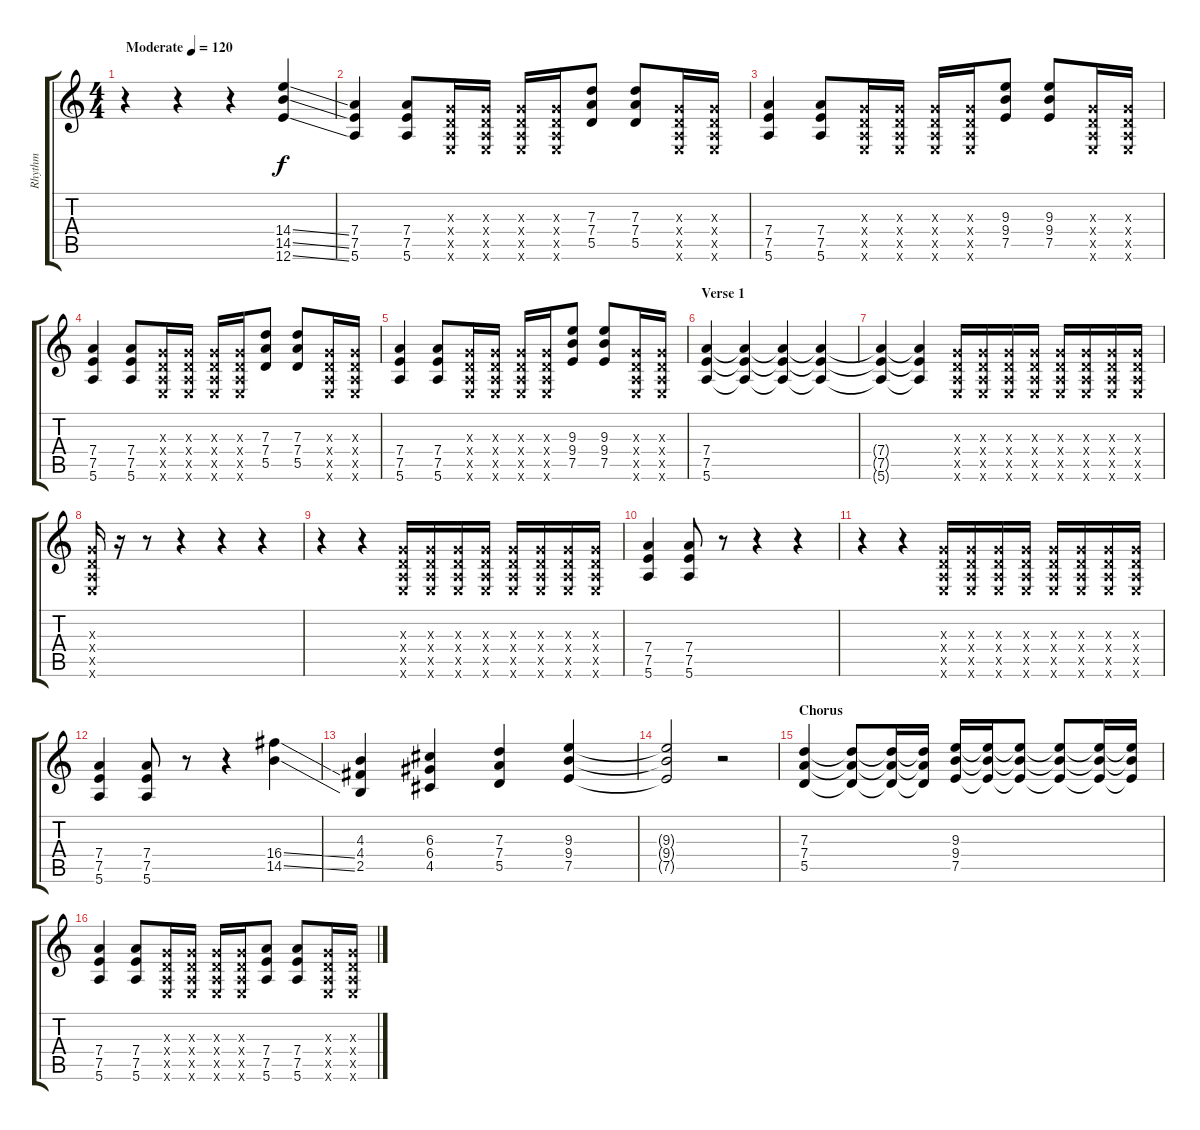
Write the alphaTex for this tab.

\track ("Rhythm" "Rhythm") {instrument distortionguitar}
\staff {score tabs}
\tuning (E4 B3 G3 D3 A2 E2) {hide}
\ts (4 4)
\tempo (120 "Moderate")
\clef g2
\ks c
r.4{dy f instrument distortionguitar} r.4 r.4 (14.4{ss} 14.5{ss} 12.6{ss}).4 |
(7.4 7.5 5.6).4 (7.4 7.5 5.6).8 (0.3{x} 0.4{x} 0.5{x} 0.6{x}).16 (0.3{x} 0.4{x} 0.5{x} 0.6{x}).16 (0.3{x} 0.4{x} 0.5{x} 0.6{x}).16 (0.3{x} 0.4{x} 0.5{x} 0.6{x}).16 (7.3 7.4 5.5).8 (7.3 7.4 5.5).8 (0.3{x} 0.4{x} 0.5{x} 0.6{x}).16 (0.3{x} 0.4{x} 0.5{x} 0.6{x}).16 |
(7.4 7.5 5.6).4 (7.4 7.5 5.6).8 (0.3{x} 0.4{x} 0.5{x} 0.6{x}).16 (0.3{x} 0.4{x} 0.5{x} 0.6{x}).16 (0.3{x} 0.4{x} 0.5{x} 0.6{x}).16 (0.3{x} 0.4{x} 0.5{x} 0.6{x}).16 (9.3 9.4 7.5).8 (9.3 9.4 7.5).8 (0.3{x} 0.4{x} 0.5{x} 0.6{x}).16 (0.3{x} 0.4{x} 0.5{x} 0.6{x}).16 |
(7.4 7.5 5.6).4 (7.4 7.5 5.6).8 (0.3{x} 0.4{x} 0.5{x} 0.6{x}).16 (0.3{x} 0.4{x} 0.5{x} 0.6{x}).16 (0.3{x} 0.4{x} 0.5{x} 0.6{x}).16 (0.3{x} 0.4{x} 0.5{x} 0.6{x}).16 (7.3 7.4 5.5).8 (7.3 7.4 5.5).8 (0.3{x} 0.4{x} 0.5{x} 0.6{x}).16 (0.3{x} 0.4{x} 0.5{x} 0.6{x}).16 |
(7.4 7.5 5.6).4 (7.4 7.5 5.6).8 (0.3{x} 0.4{x} 0.5{x} 0.6{x}).16 (0.3{x} 0.4{x} 0.5{x} 0.6{x}).16 (0.3{x} 0.4{x} 0.5{x} 0.6{x}).16 (0.3{x} 0.4{x} 0.5{x} 0.6{x}).16 (9.3 9.4 7.5).8 (9.3 9.4 7.5).8 (0.3{x} 0.4{x} 0.5{x} 0.6{x}).16 (0.3{x} 0.4{x} 0.5{x} 0.6{x}).16 |
\section ("" "Verse 1")
(7.4 7.5 5.6).4 (7.4{t} 7.5{t} 5.6{t}).4 (7.4{t} 7.5{t} 5.6{t}).4 (7.4{t} 7.5{t} 5.6{t}).4 |
(7.4{t} 7.5{t} 5.6{t}).4 (7.4{t} 7.5{t} 5.6{t}).4 (0.3{x} 0.4{x} 0.5{x} 0.6{x}).16 (0.3{x} 0.4{x} 0.5{x} 0.6{x}).16 (0.3{x} 0.4{x} 0.5{x} 0.6{x}).16 (0.3{x} 0.4{x} 0.5{x} 0.6{x}).16 (0.3{x} 0.4{x} 0.5{x} 0.6{x}).16 (0.3{x} 0.4{x} 0.5{x} 0.6{x}).16 (0.3{x} 0.4{x} 0.5{x} 0.6{x}).16 (0.3{x} 0.4{x} 0.5{x} 0.6{x}).16 |
(0.3{x} 0.4{x} 0.5{x} 0.6{x}).16 r.16 r.8 r.4 r.4 r.4 |
r.4 r.4 (0.3{x} 0.4{x} 0.5{x} 0.6{x}).16 (0.3{x} 0.4{x} 0.5{x} 0.6{x}).16 (0.3{x} 0.4{x} 0.5{x} 0.6{x}).16 (0.3{x} 0.4{x} 0.5{x} 0.6{x}).16 (0.3{x} 0.4{x} 0.5{x} 0.6{x}).16 (0.3{x} 0.4{x} 0.5{x} 0.6{x}).16 (0.3{x} 0.4{x} 0.5{x} 0.6{x}).16 (0.3{x} 0.4{x} 0.5{x} 0.6{x}).16 |
(7.4 7.5 5.6).4 (7.4 7.5 5.6).8 r.8 r.4 r.4 |
r.4 r.4 (0.3{x} 0.4{x} 0.5{x} 0.6{x}).16 (0.3{x} 0.4{x} 0.5{x} 0.6{x}).16 (0.3{x} 0.4{x} 0.5{x} 0.6{x}).16 (0.3{x} 0.4{x} 0.5{x} 0.6{x}).16 (0.3{x} 0.4{x} 0.5{x} 0.6{x}).16 (0.3{x} 0.4{x} 0.5{x} 0.6{x}).16 (0.3{x} 0.4{x} 0.5{x} 0.6{x}).16 (0.3{x} 0.4{x} 0.5{x} 0.6{x}).16 |
(7.4 7.5 5.6).4 (7.4 7.5 5.6).8 r.8 r.4 (16.4{ss} 14.5{ss}).4 |
(4.3 4.4 2.5).4 (6.3 6.4 4.5).4 (7.3 7.4 5.5).4 (9.3 9.4 7.5).4 |
(9.3{t} 9.4{t} 7.5{t}).2 r.2 |
\section ("" "Chorus")
(7.3 7.4 5.5).4 (7.3{t} 7.4{t} 5.5{t}).8 (7.3{t} 7.4{t} 5.5{t}).16 (7.3{t} 7.4{t} 5.5{t}).16 (9.3 9.4 7.5).16 (9.3{t} 9.4{t} 7.5{t}).16 (9.3{t} 9.4{t} 7.5{t}).8 (9.3{t} 9.4{t} 7.5{t}).8 (9.3{t} 9.4{t} 7.5{t}).16 (9.3{t} 9.4{t} 7.5{t}).16 |
(7.4 7.5 5.6).4 (7.4 7.5 5.6).8 (0.3{x} 0.4{x} 0.5{x} 0.6{x}).16 (0.3{x} 0.4{x} 0.5{x} 0.6{x}).16 (0.3{x} 0.4{x} 0.5{x} 0.6{x}).16 (0.3{x} 0.4{x} 0.5{x} 0.6{x}).16 (7.4 7.5 5.6).8 (7.4 7.5 5.6).8 (0.3{x} 0.4{x} 0.5{x} 0.6{x}).16 (0.3{x} 0.4{x} 0.5{x} 0.6{x}).16
